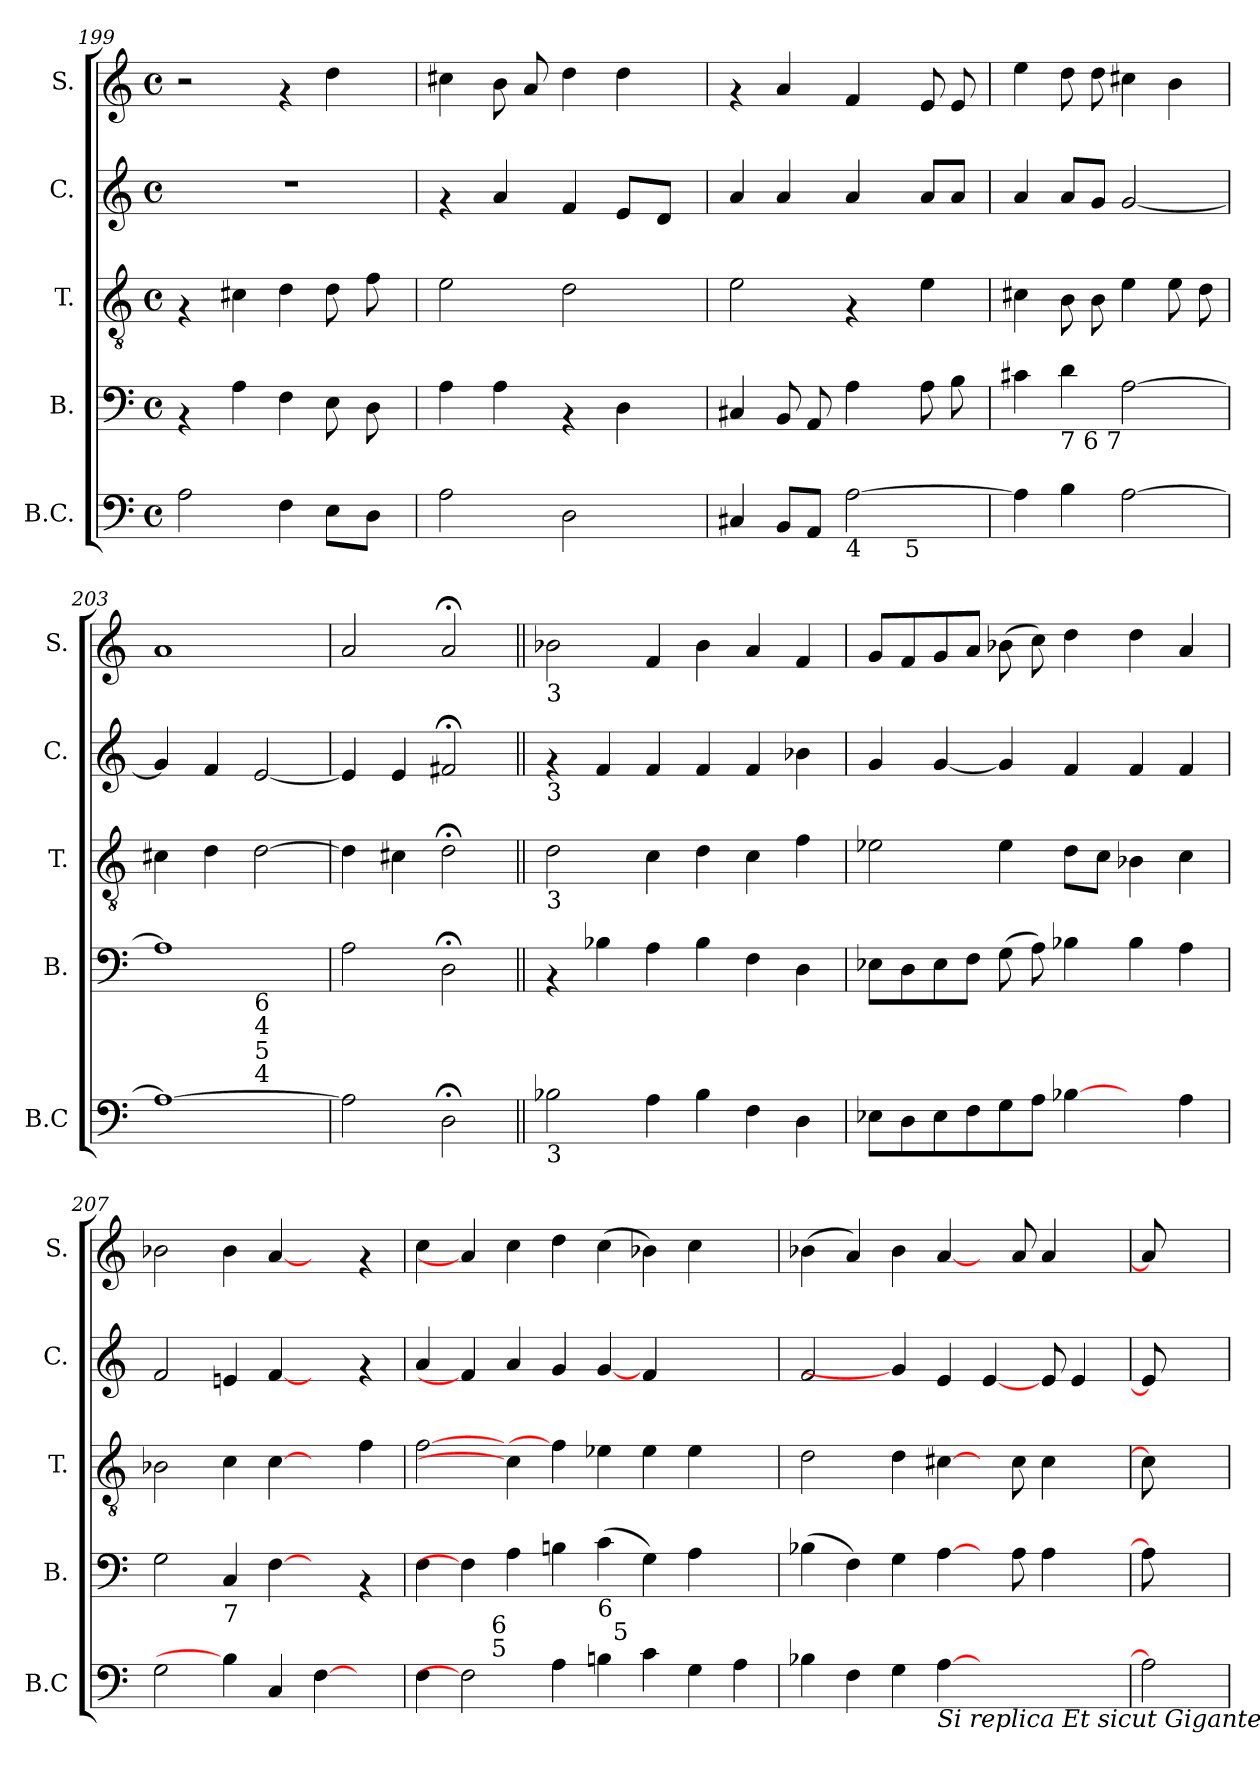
**kern	**kern	**kern	**kern	**kern
*part5	*part4	*part3	*part2	*part1
*staff5	*staff4	*staff3	*staff2	*staff1
*I"B.C.	*I"B.	*I"T.	*I"C.	*I"S.
*I'B.C	*I'B.	*I'T.	*I'C.	*I'S.
*clefF4	*clefF4	*clefGv2	*clefG2	*clefG2
*k[]	*k[]	*k[]	*k[]	*k[]
*C:	*C:	*C:	*C:	*C:
*M4/4	*M4/4	*M4/4	*M4/4	*M4/4
*met(c)	*met(c)	*met(c)	*met(c)	*met(c)
=199	=199	=199	=199	=199
*^	*	*	*	*
2A\	80.ryy	4rAA	4rF	1r	2r
.	5%4ryy	.	.	.	.
.	.	4A\	4c#X\	.	.
4F\	.	4F\	4d\	.	4rf
8E\L	.	8E\	8d\	.	4dd\
.	10ryy	.	.	.	.
8D\J	.	8D\	8f\	.	.
.	20ryy	.	.	.	.
.	40ryy	.	.	.	.
.	160ryy	.	.	.	.
=200	=200	=200	=200	=200	=200
*	*^	*	*	*	*
2A\	80.ryy	5%2ryy	4A\	2e\	4rf	4cc#X\
.	5%4ryy	.	.	.	.	.
.	.	.	4A\	.	4a/	8b\
.	.	.	.	.	.	8a/
.	.	10ryy	.	.	.	.
2D\	.	80.ryy	4rAA	2d\	4f/	4dd\
.	.	5%2ryy	.	.	.	.
.	.	.	4D\	.	8e/L	4dd\
.	10ryy	.	.	.	.	.
.	.	.	.	.	8d/J	.
.	20ryy	20ryy	.	.	.	.
.	40ryy	40ryy	.	.	.	.
.	160ryy	160ryy	.	.	.	.
*	*v	*v	*	*	*	*
=201	=201	=201	=201	=201	=201
4C#X/	5%2ryy	4C#X/	2e\	4a/	4rf
8BB/L	.	8BB/	.	4a/	4a/
8AA/J	.	8AA/	.	.	.
.	5ryy	.	.	.	.
!LO:TX:b:t=4	!	!	!	!	!
[<2A\	.	4A\	4rF	4a/	4f/
.	10ryy	.	.	.	.
.	160ryy	.	.	.	.
!	!LO:TX:b:t=5	!	!	!	!
.	5ryy	.	.	.	.
.	.	8A\	4e\	8a/L	8e/
.	.	8B\	.	8a/J	8e/
.	20...ryy	.	.	.	.
*v	*v	*	*	*	*
!!LO:LB:g=z
=202	=202	=202	=202	=202
4A\]	4c#X\	4c#X\	4a/	4ee\
4B\	4d\	8B\	8a/L	8dd\
.	.	8B\	8g/J	8dd\
!	!LO:TX:b:rj:t=7 6   7\n	!	!	!
[>2A\	[>2A\	4e\	[<2g/	4cc#X\
.	.	8e\	.	4b\
.	.	8d\	.	.
=203	=203	=203	=203	=203
*	*^	*	*	*
1A_	1A]	2ryy	4c#X\	4g/]	1a
.	.	.	4d\	4f/	.
!	!	!LO:TX:b:t=6\n4	!	!	!
!	!	!LO:TX:b:t=5\n4	!	!	!
.	.	2ryy	[>2d\	[<2e/	.
=204	=204	=204	=204	=204	=204
2A\]	2A\	4ryy	4d\]	4e/]	2a/
.	.	2.ryy	4c#X\	4e/	.
2D;<\	2D;<\	.	2d;<\	2f#X;/	2a;/
=205||	=205||	=205||	=205||	=205||	=205||
!	!	!	!	!	!LO:TX:b:t=3
!	!	!	!	!LO:TX:b:t=3	!
!	!	!	!LO:TX:b:t=3	!	!
!	!LO:TX:b:t=3	!	!	!	!
!LO:TX:b:t=3	!	!	!	!	!
*	*v	*v	*	*	*
2B-X\	4rAA	2d\	4rf	2b-X\
.	4B-X\	.	4f/	.
4A\	4A\	4c\	4f/	4f/
4B-\	4B-\	4d\	4f/	4b-\
4F>\	4F\	4c\	4f/	4a/
4D\	4D\	4f\	4b-X\	4f/
=206	=206	=206	=206	=206
8E-X>\L	8E-X\L	2e-X\	4g/	8g/L
8D>\	8D\	.	.	8f/
8E-\	8E-\	.	[<4g/	8g/
8F\	8F\J	.	.	8a/J
8G\	(>8G\	4e-\	4g/]	(>8b-X\
8A\J	8A\)	.	.	8cc\)
[4B-X\	4B-X\	8d\L	4f/	4dd\
.	.	8c\J	.	.
4ryy	4B-\	4B-X\	4f/	4dd\
4A\	4A\	4c\	4f/	4a/
!!LO:PB:g=z
=207	=207	=207	=207	=207
2G\	2G\	2B-X\	2f/	2b-X\
!LO:TX:a:t=7\n	!	!	!	!
4B-\]	4C/	4c\	4en/	4b-\
4C/	[4F\	[4c\	[4f/	[4a/
[4F\	4ryy	4ryy	4ryy	4ryy
4ryy	4rAA	4f\	4rf	4rf
=208	=208	=208	=208	=208
*^	*	*	*	*
4F\	2ryy	4F\	[>2f\	4a/	4cc\
2F\]	.	4F\]	.	4f/]	4a/]
!	!LO:TX:a:rj:t=6\n5	!	!	!	!
.	1.ryy	4A\	4c\]	4a/	4cc\
4A\	.	4Bn\	4f\]	4g/	4dd\
!LO:TX:a:t=6\n          5	!	!	!	!	!
4Bn\	.	(>4c\	4e-X\	[4g/	(>4cc\
4c\	.	4G\)	4e-\	4f/	4b-X\)
4G\	.	4A\	4e-\	2ryy	4cc\
4A\	.	4ryy	4ryy	.	4ryy
*v	*v	*	*	*	*
=209	=209	=209	=209	=209
4B-X\	(>4B-X\	2d\	2f/	(>4b-X\
4F\	4F\)	.	.	4a/)
4G\	4G\	4d\	4g/]	4b-\
!LO:TX:b:i:t=Si replica Et sicut Gigantes	!	!	!	!
[4A\	[4A\	[4c#X\	4e/	[4a/
8ryy	8ryy	8ryy	[4e/	8ryy
2ryy	8A\	8c#\	.	8a/
.	4A\	4c#\	8e/	4a/
.	.	.	4e/	.
.	8ryy	8ryy	.	8ryy
=210	=210	=210	=210	=210
2A\]	8A\]	8c#\]	8e/]	8a/]
.	4.ryy	4.ryy	4.ryy	4.ryy
=	=	=	=	=
*-	*-	*-	*-	*-
